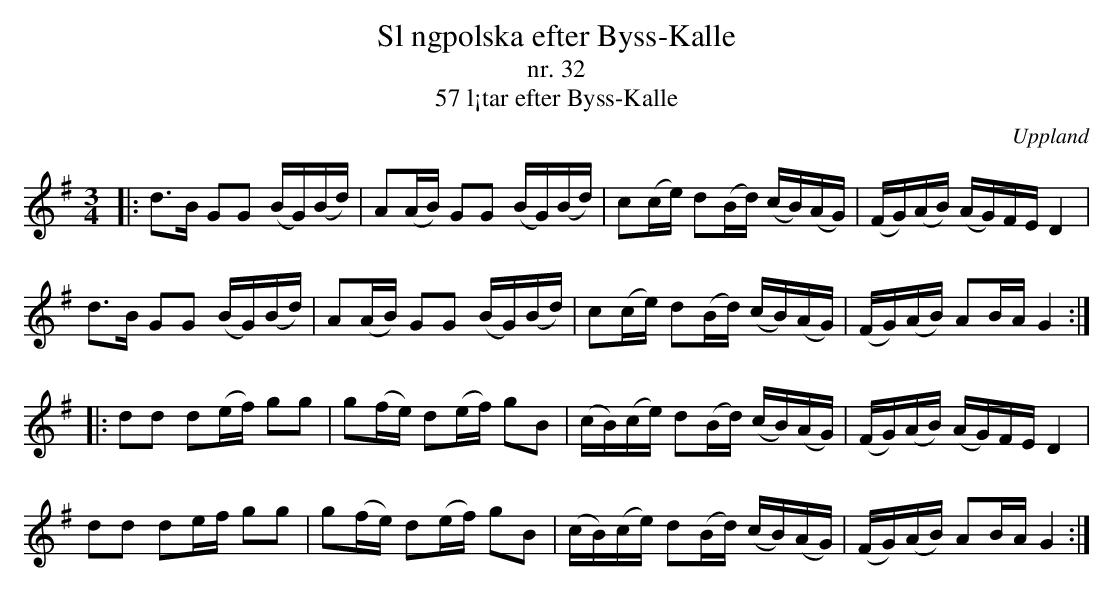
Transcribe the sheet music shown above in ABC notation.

X:1
T: Sl ngpolska efter Byss-Kalle
T: nr. 32
T: 57 l¡tar efter Byss-Kalle
O: Uppland
M: 3/4
L: 1/16
K: G
|: d2>B2 G2G2 (BG)(Bd) | A2(AB) G2G2 (BG)(Bd) | c2(ce) d2(Bd) (cB)(AG) | (FG)(AB) (AG)FE D4 |
d2>B2 G2G2 (BG)(Bd) | A2(AB) G2G2 (BG)(Bd) | c2(ce) d2(Bd) (cB)(AG) | (FG)(AB) A2BA G4 :|
|: d2d2 d2(ef) g2g2 | g2(fe) d2(ef) g2B2 | (cB)(ce) d2(Bd) (cB)(AG) | (FG)(AB) (AG)FE D4 |
d2d2 d2ef g2g2 | g2(fe) d2(ef) g2B2 | (cB)(ce) d2(Bd) (cB)(AG) | (FG)(AB) A2BA G4 :|
